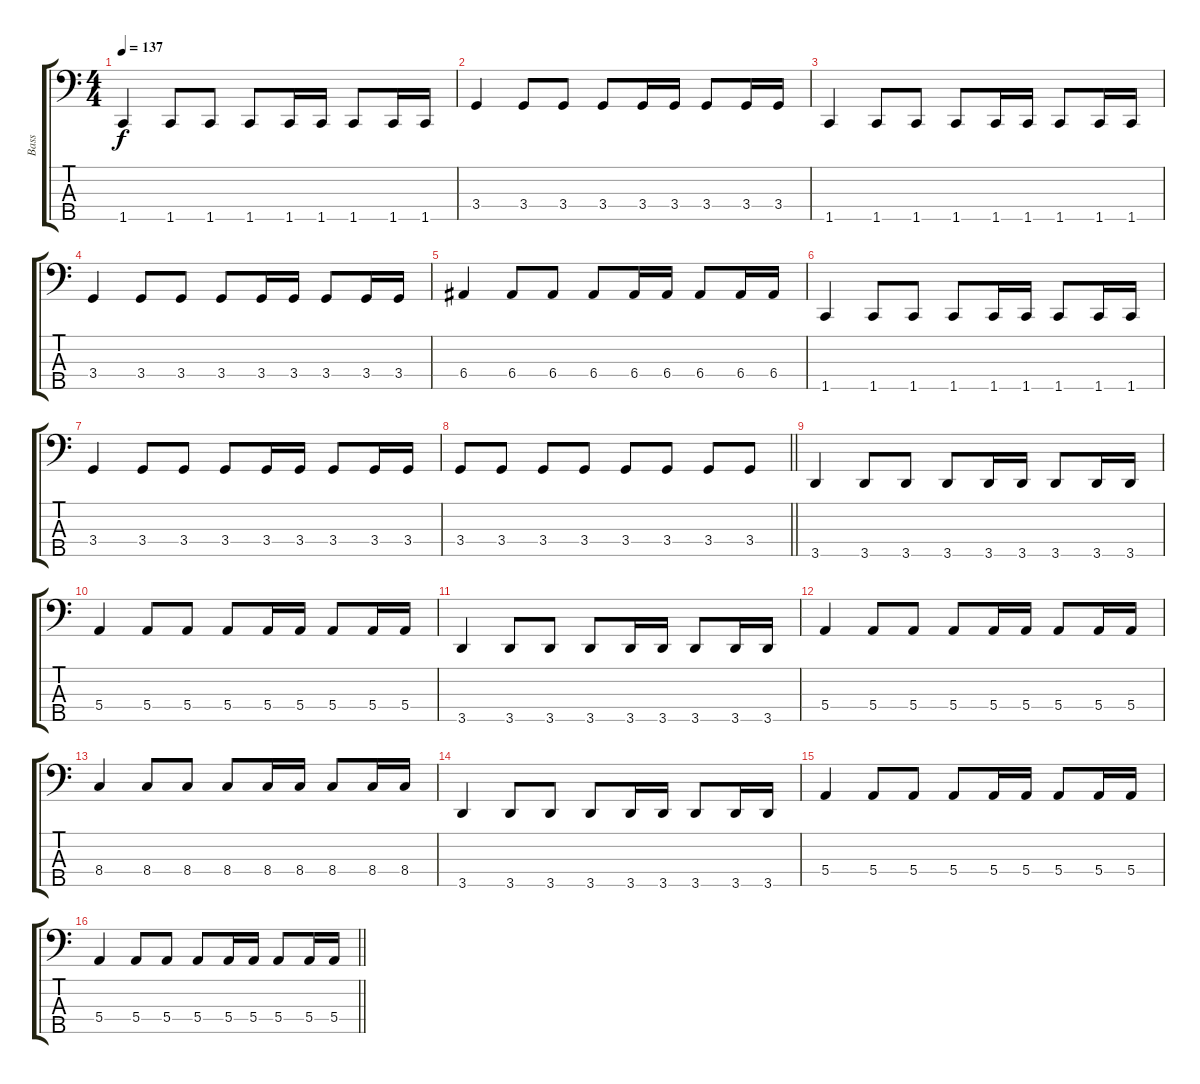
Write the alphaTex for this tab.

\track ("Bass" "Bass") {instrument electricbassfinger}
\staff {score tabs}
\tuning (G2 D2 A1 E1 B0) {hide}
\ts (4 4)
\tempo 137
\clef f4
\ks c
1.5.4{dy f} 1.5.8 1.5.8 1.5.8 1.5.16 1.5.16 1.5.8 1.5.16 1.5.16 |
3.4.4 3.4.8 3.4.8 3.4.8 3.4.16 3.4.16 3.4.8 3.4.16 3.4.16 |
1.5.4 1.5.8 1.5.8 1.5.8 1.5.16 1.5.16 1.5.8 1.5.16 1.5.16 |
3.4.4 3.4.8 3.4.8 3.4.8 3.4.16 3.4.16 3.4.8 3.4.16 3.4.16 |
6.4.4 6.4.8 6.4.8 6.4.8 6.4.16 6.4.16 6.4.8 6.4.16 6.4.16 |
1.5.4 1.5.8 1.5.8 1.5.8 1.5.16 1.5.16 1.5.8 1.5.16 1.5.16 |
3.4.4 3.4.8 3.4.8 3.4.8 3.4.16 3.4.16 3.4.8 3.4.16 3.4.16 |
\barLineRight lightlight
3.4.8 3.4.8 3.4.8 3.4.8 3.4.8 3.4.8 3.4.8 3.4.8 |
\section ("" "")
3.5.4 3.5.8 3.5.8 3.5.8 3.5.16 3.5.16 3.5.8 3.5.16 3.5.16 |
5.4.4 5.4.8 5.4.8 5.4.8 5.4.16 5.4.16 5.4.8 5.4.16 5.4.16 |
3.5.4 3.5.8 3.5.8 3.5.8 3.5.16 3.5.16 3.5.8 3.5.16 3.5.16 |
5.4.4 5.4.8 5.4.8 5.4.8 5.4.16 5.4.16 5.4.8 5.4.16 5.4.16 |
8.4.4 8.4.8 8.4.8 8.4.8 8.4.16 8.4.16 8.4.8 8.4.16 8.4.16 |
3.5.4 3.5.8 3.5.8 3.5.8 3.5.16 3.5.16 3.5.8 3.5.16 3.5.16 |
5.4.4 5.4.8 5.4.8 5.4.8 5.4.16 5.4.16 5.4.8 5.4.16 5.4.16 |
\barLineRight lightlight
5.4.4 5.4.8 5.4.8 5.4.8 5.4.16 5.4.16 5.4.8 5.4.16 5.4.16
